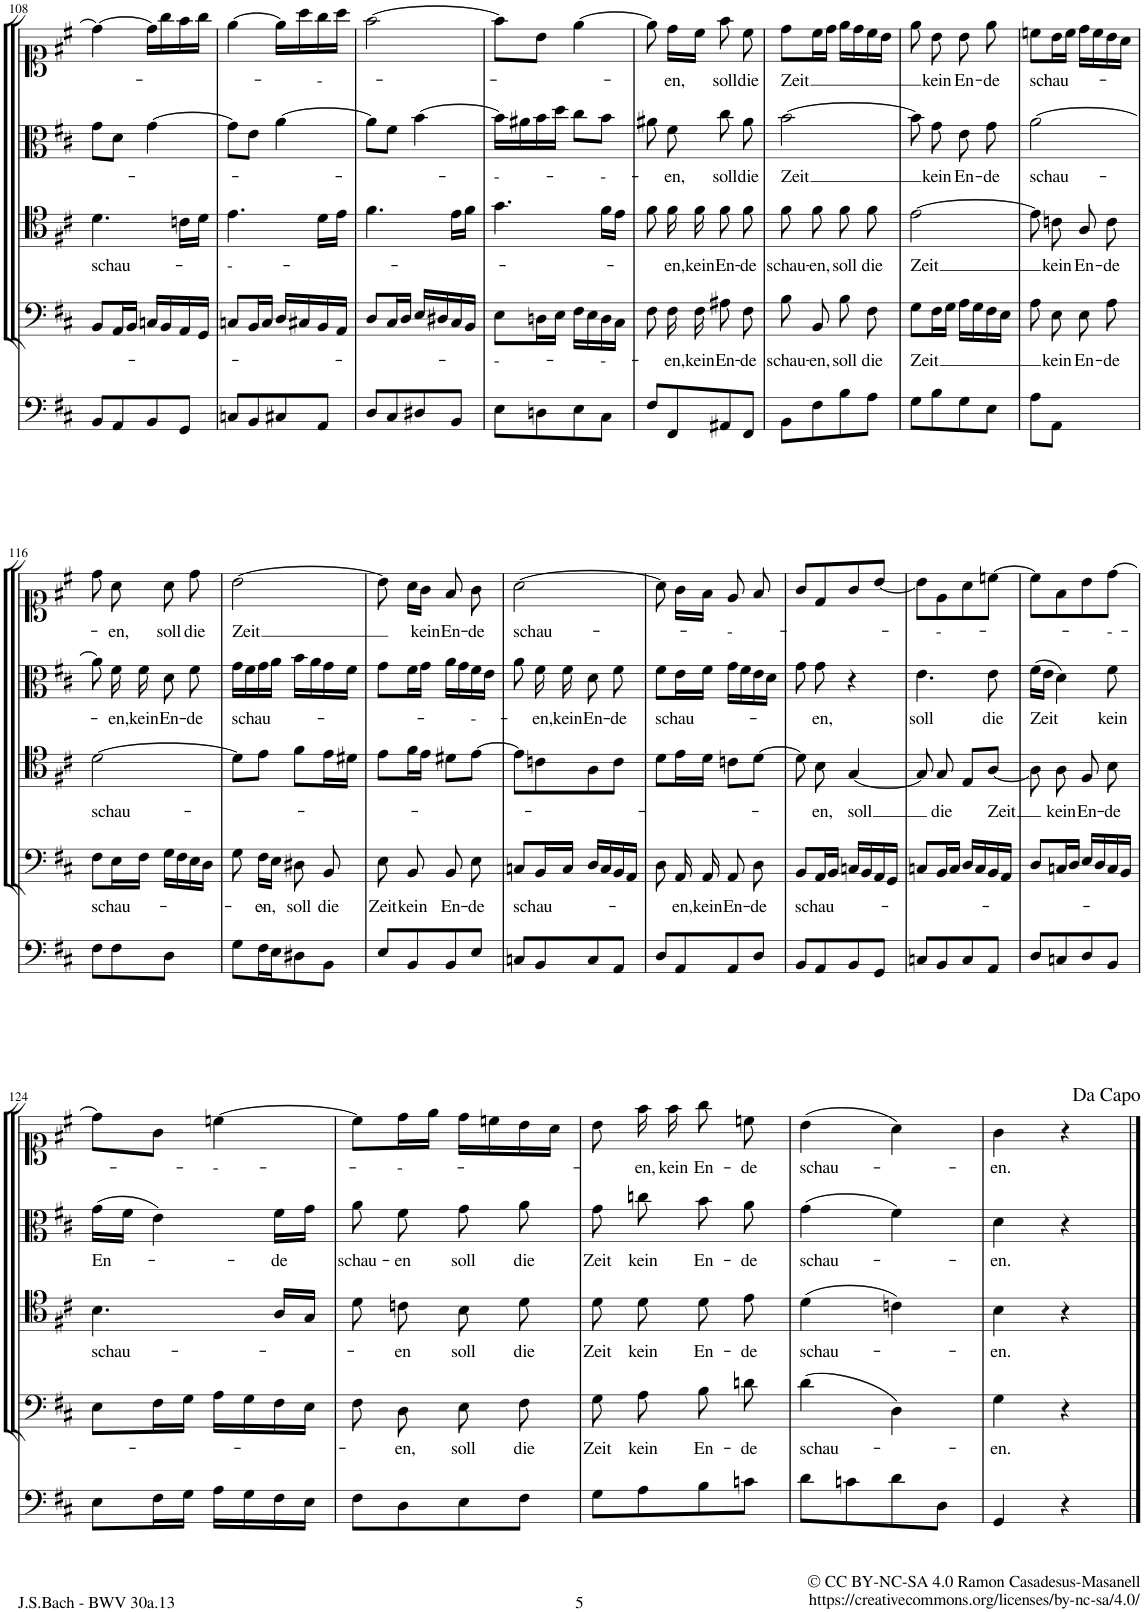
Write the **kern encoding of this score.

**kern	**kern	**text	**kern	**text	**kern	**text	**kern	**text
*part5	*part4	*part4	*part3	*part3	*part2	*part2	*part1	*part1
*staff5	*staff4	*staff4	*staff3	*staff3	*staff2	*staff2	*staff1	*staff1
*I"Continuo	*I"Basso	*	*I"Tenore	*	*I"Alto	*	*I"Soprano	*
!!LO:PB:g=z
*clefF4	*clefF4	*	*clefC4	*	*clefC3	*	*clefC1	*
*k[f#c#]	*k[f#c#]	*	*k[f#c#]	*	*k[f#c#]	*	*k[f#c#]	*
*M2/4	*M2/4	*	*M2/4	*	*M2/4	*	*M2/4	*
=108	=108	=108	=108	=108	=108	=108	=108	=108
!	!	!	!	!LO:LY:b	!	!	!	!
8BB/L	8BB/L	.	4.d\	schau-	8g\L	.	4dd\_	.
8AA/	16AA/L	.	.	.	8d\J	.	.	.
.	16BB/JJ	.	.	.	.	.	.	.
8BB/	16Cn/LL	.	.	.	[>4g\	.	16dd\LL]	.
.	16BB/	.	.	.	.	.	16gg\	.
8GG/J	16AA/	.	16cn\LL	.	.	.	16ff#\	.
.	16GG/JJ	.	16d\JJ	.	.	.	16gg\JJ	.
=109	=109	=109	=109	=109	=109	=109	=109	=109
!	!	!	!	!LO:LY:b	!	!	!	!
8Cn/L	8Cn/L	.	4.e\	---	8g\L]	.	[>4ee\	.
8BB/	16BB/L	.	.	.	8e\J	.	.	.
.	16C/JJ	.	.	.	.	.	.	.
8C#X/	16D/LL	.	.	.	[>4a\	.	16ee\LL]	.
.	16C#X/	.	.	.	.	.	16aa\	.
!	!	!	!	!	!	!	!	!LO:LY:b
8AA/J	16BB/	.	16d\LL	.	.	.	16gg\	---
.	16AA/JJ	.	16e\JJ	.	.	.	16aa\JJ	.
=110	=110	=110	=110	=110	=110	=110	=110	=110
8D/L	8D/L	.	4.f#\	.	8a\L]	.	[>2ff#\	.
8C#/	16C#/L	.	.	.	8f#\J	.	.	.
.	16D/JJ	.	.	.	.	.	.	.
8D#X/	16E/LL	.	.	.	[>4b\	.	.	.
.	16D#X/	.	.	.	.	.	.	.
8BB/J	16C#/	.	16e\LL	.	.	.	.	.
.	16BB/JJ	.	16f#\JJ	.	.	.	.	.
=111	=111	=111	=111	=111	=111	=111	=111	=111
!	!	!LO:LY:b	!	!	!	!LO:LY:b	!	!
8E\L	8E\L	---	4.g\	.	16b\LL]	---	8ff#\L]	.
.	.	.	.	.	16a#X\	.	.	.
8Dn\	16Dn\L	.	.	.	16b\	.	8b\J	.
.	16E\JJ	.	.	.	16dd\JJ	.	.	.
8E\	16F#\LL	.	.	.	8cc#\L	.	[>4ee\	.
.	16E\	.	.	.	.	.	.	.
!	!	!LO:LY:b	!	!	!	!LO:LY:b	!	!
8C#\J	16D\	---	16f#\LL	.	8b\J	---	.	.
.	16C#\JJ	.	16e\JJ	.	.	.	.	.
=112	=112	=112	=112	=112	=112	=112	=112	=112
8F#/L	8F#\	.	8f#\	.	8a#X\	.	8ee\]	.
!	!	!LO:LY:b	!	!LO:LY:b	!	!LO:LY:b	!	!LO:LY:b
8FF#/	16F#\	-en,	16f#\	-en,	8f#\	-en,	16dd\LL	-en,
!	!	!LO:LY:b	!	!LO:LY:b	!	!	!	!
.	16F#\	kein	16f#\	kein	.	.	16cc#\JJ	.
!	!	!LO:LY:b	!	!LO:LY:b	!	!LO:LY:b	!	!LO:LY:b
8AA#X/	8A#X\	En-	8f#\	En-	8cc#\	soll	8ff#\	soll
!	!	!LO:LY:b	!	!LO:LY:b	!	!LO:LY:b	!	!LO:LY:b
8FF#/J	8F#\	-de	8f#\	-de	8a#\	die	8cc#\	die
=113	=113	=113	=113	=113	=113	=113	=113	=113
!	!	!LO:LY:b	!	!LO:LY:b	!	!LO:LY:b	!	!LO:LY:b
8BB\L	8B\	schau-	8f#\	schau-	[2b\	Zeit	8dd\L	Zeit
!	!	!LO:LY:b	!	!LO:LY:b	!	!	!	!
8F#\	8BB/	-en,	8f#\	-en,	.	.	16cc#\L	.
.	.	.	.	.	.	.	16dd\JJ	.
!	!	!LO:LY:b	!	!LO:LY:b	!	!	!	!
8B\	8B\	soll	8f#\	soll	.	.	16ee\LL	.
.	.	.	.	.	.	.	16dd\	.
!	!	!LO:LY:b	!	!LO:LY:b	!	!	!	!
8A\J	8F#\	die	8f#\	die	.	.	16cc#\	.
.	.	.	.	.	.	.	16b\JJ	.
=114	=114	=114	=114	=114	=114	=114	=114	=114
!	!	!LO:LY:b	!	!LO:LY:b	!	!	!	!
8G\L	8G\L	Zeit	[>2e\	Zeit	8b\]	.	8ee\	.
!	!	!	!	!	!	!LO:LY:b	!	!LO:LY:b
8B\	16F#\L	.	.	.	8g\	kein	8b\	kein
.	16G\JJ	.	.	.	.	.	.	.
!	!	!	!	!	!	!LO:LY:b	!	!LO:LY:b
8G\	16A\LL	.	.	.	8e\	En-	8b\	En-
.	16G\	.	.	.	.	.	.	.
!	!	!	!	!	!	!LO:LY:b	!	!LO:LY:b
8E\J	16F#\	.	.	.	8g\	-de	8ee\	-de
.	16E\JJ	.	.	.	.	.	.	.
=115	=115	=115	=115	=115	=115	=115	=115	=115
!	!	!	!	!	!	!LO:LY:b	!	!LO:LY:b
8A\L	8A\	.	8e\]	.	[>2a\	schau-	8ccn\L	schau-
!	!	!LO:LY:b	!	!LO:LY:b	!	!	!	!
8AA\J	8E\	kein	8cn\	kein	.	.	16b\L	.
.	.	.	.	.	.	.	16cc\JJ	.
!	!	!LO:LY:b	!	!LO:LY:b	!	!	!	!
4ryy	8E\	En-	8A/	En-	.	.	16dd\LL	.
.	.	.	.	.	.	.	16cc\	.
!	!	!LO:LY:b	!	!LO:LY:b	!	!	!	!
.	8A\	-de	8c\	-de	.	.	16b\	.
.	.	.	.	.	.	.	16a\JJ	.
!!LO:LB:g=z
=116	=116	=116	=116	=116	=116	=116	=116	=116
!	!	!LO:LY:b	!	!LO:LY:b	!	!	!	!
8F#\L	8F#\L	schau-	[>2d\	schau-	8a\]	.	8dd\	.
!	!	!	!	!	!	!LO:LY:b	!	!LO:LY:b
8F#\	16E\L	.	.	.	16f#\	-en,	8a\	-en,
!	!	!	!	!	!	!LO:LY:b	!	!
.	16F#\JJ	.	.	.	16f#\	kein	.	.
!	!	!	!	!	!	!LO:LY:b	!	!LO:LY:b
8D\J	16G\LL	.	.	.	8d\	En-	8a\	soll
.	16F#\	.	.	.	.	.	.	.
!	!	!	!	!	!	!LO:LY:b	!	!LO:LY:b
8ryy	16E\	.	.	.	8f#\	-de	8dd\	die
.	16D\JJ	.	.	.	.	.	.	.
=117	=117	=117	=117	=117	=117	=117	=117	=117
!	!	!	!	!	!	!LO:LY:b	!	!LO:LY:b
8G\L	8G\	.	8d\L]	.	16g\LL	schau-	[>2b\	Zeit
.	.	.	.	.	16f#\	.	.	.
!	!	!LO:LY:b	!	!	!	!	!	!
16F#\L	16F#\LL	-en,	8e\J	.	16g\	.	.	.
16E\J	16E\JJ	.	.	.	16a\JJ	.	.	.
!	!	!LO:LY:b	!	!	!	!	!	!
8D#X\	8D#X\	soll	8f#\L	.	16b\LL	.	.	.
.	.	.	.	.	16a\	.	.	.
!	!	!LO:LY:b	!	!	!	!	!	!
8BB\J	8BB/	die	16e\L	.	16g\	.	.	.
.	.	.	16d#X\JJ	.	16f#\JJ	.	.	.
=118	=118	=118	=118	=118	=118	=118	=118	=118
!	!	!LO:LY:b	!	!	!	!	!	!
8E/L	8E\	Zeit	8e\L	.	8g\L	.	8b\]	.
!	!	!LO:LY:b	!	!	!	!	!	!
8BB/	8BB/	kein	16f#\L	.	16f#\L	.	16a\LL	.
!	!	!	!	!	!	!	!	!LO:LY:b
.	.	.	16e\JJ	.	16g\JJ	.	16g\JJ	kein
!	!	!LO:LY:b	!	!	!	!	!	!LO:LY:b
8BB/	8BB/	En-	8d#X\L	.	16a\LL	.	8f#/	En-
.	.	.	.	.	16g\	.	.	.
!	!	!LO:LY:b	!	!	!	!LO:LY:b	!	!LO:LY:b
8E/J	8E\	-de	[>8e\J	.	16f#\	---	8g\	-de
.	.	.	.	.	16e\JJ	.	.	.
=119	=119	=119	=119	=119	=119	=119	=119	=119
!	!	!LO:LY:b	!	!	!	!	!	!LO:LY:b
8Cn/L	8Cn/L	schau-	8e\L]	.	8a\	.	[>2a\	schau-
!	!	!	!	!	!	!LO:LY:b	!	!
8BB/	16BB/L	.	8cn\	.	16f#\	-en,	.	.
!	!	!	!	!	!	!LO:LY:b	!	!
.	16C/JJ	.	.	.	16f#\	kein	.	.
!	!	!	!	!	!	!LO:LY:b	!	!
8C/	16D/LL	.	8A\	.	8d\	En-	.	.
.	16C/	.	.	.	.	.	.	.
!	!	!	!	!	!	!LO:LY:b	!	!
8AA/J	16BB/	.	8c\J	.	8f#\	-de	.	.
.	16AA/JJ	.	.	.	.	.	.	.
=120	=120	=120	=120	=120	=120	=120	=120	=120
!	!	!	!	!	!	!LO:LY:b	!	!
8D/L	8D\	.	8d\L	.	8f#\L	schau-	8a\]	.
!	!	!LO:LY:b	!	!	!	!	!	!
8AA/	16AA/	-en,	16e\L	.	16e\L	.	16g\LL	.
!	!	!LO:LY:b	!	!	!	!	!	!
.	16AA/	kein	16d\JJ	.	16f#\JJ	.	16f#\JJ	.
!	!	!LO:LY:b	!	!	!	!	!	!LO:LY:b
8AA/	8AA/	En-	8cn\L	.	16g\LL	.	8e/	---
.	.	.	.	.	16f#\	.	.	.
!	!	!LO:LY:b	!	!	!	!	!	!
8D/J	8D\	-de	[>8d\J	.	16e\	.	8f#/	.
.	.	.	.	.	16d\JJ	.	.	.
=121	=121	=121	=121	=121	=121	=121	=121	=121
!	!	!LO:LY:b	!	!	!	!	!	!
8BB/L	8BB/L	schau-	8d\]	.	8g\	.	8g/L	.
!	!	!	!	!LO:LY:b	!	!LO:LY:b	!	!
8AA/	16AA/L	.	8B\	-en,	8g\	-en,	8d/	.
.	16BB/JJ	.	.	.	.	.	.	.
!	!	!	!	!LO:LY:b	!	!	!	!
8BB/	16Cn/LL	.	[<4G/	soll	4r	.	8g/	.
.	16BB/	.	.	.	.	.	.	.
8GG/J	16AA/	.	.	.	.	.	[<8b/J	.
.	16GG/JJ	.	.	.	.	.	.	.
=122	=122	=122	=122	=122	=122	=122	=122	=122
!	!	!	!	!	!	!LO:LY:b	!	!
8Cn/L	8Cn/L	.	8G/]	.	4.e\	soll	8b\L]	.
!	!	!	!	!LO:LY:b	!	!	!	!LO:LY:b
8BB/	16BB/L	.	8G/	die	.	.	8e\	---
.	16C/JJ	.	.	.	.	.	.	.
8C/	16D/LL	.	8E/L	.	.	.	8a\	.
.	16C/	.	.	.	.	.	.	.
!	!	!	!	!LO:LY:b	!	!LO:LY:b	!	!
8AA/J	16BB/	.	[<8A/J	-Zeit	8e\	die	[>8ccn\J	.
.	16AA/JJ	.	.	.	.	.	.	.
=123	=123	=123	=123	=123	=123	=123	=123	=123
!	!	!	!	!	!	!LO:LY:b	!	!
8D/L	8D/L	.	8A\]	.	(16f#\LL	Zeit	8cc\L]	.
.	.	.	.	.	16e\JJ	.	.	.
!	!	!	!	!LO:LY:b	!	!	!	!
8Cn/	16Cn/L	.	8A\	-kein	4d\)	.	8f#\	.
.	16D/JJ	.	.	.	.	.	.	.
!	!	!	!	!LO:LY:b	!	!	!	!
8D/	16E/LL	.	8F#/	En-	.	.	8b\	.
.	16D/	.	.	.	.	.	.	.
!	!	!	!	!LO:LY:b	!	!LO:LY:b	!	!LO:LY:b
8BB/J	16C/	.	8B\	-de	8f#\	-kein	[>8dd\J	---
.	16BB/JJ	.	.	.	.	.	.	.
!!LO:LB:g=z
=124	=124	=124	=124	=124	=124	=124	=124	=124
!	!	!	!	!LO:LY:b	!	!LO:LY:b	!	!
8E\L	8E\L	.	4.B\	schau-	(16g\LL	En-	8dd\L]	.
.	.	.	.	.	16f#\JJ	.	.	.
16F#\L	16F#\L	.	.	.	4e\)	.	8g\J	.
16G\JJ	16G\JJ	.	.	.	.	.	.	.
!	!	!	!	!	!	!	!	!LO:LY:b
16A\LL	16A\LL	.	.	.	.	.	[4ccn\	---
16G\	16G\	.	.	.	.	.	.	.
!	!	!	!	!	!	!LO:LY:b	!	!
16F#\	16F#\	.	16A/LL	.	16f#\LL	-de	.	.
16E\JJ	16E\JJ	.	16G/JJ	.	16g\JJ	.	.	.
=125	=125	=125	=125	=125	=125	=125	=125	=125
!	!	!	!	!	!	!LO:LY:b	!	!
8F#\L	8F#\	.	8d\	.	8a\	schau-	8cc\L]	.
!	!	!LO:LY:b	!	!LO:LY:b	!	!LO:LY:b	!	!LO:LY:b
8D\	8D\	-en,	8cn\	-en	8f#\	-en	16dd\L	---
.	.	.	.	.	.	.	16ee\JJ	.
!	!	!LO:LY:b	!	!LO:LY:b	!	!LO:LY:b	!	!
8E\	8E\	soll	8B\	soll	8g\	soll	16dd\LL	.
.	.	.	.	.	.	.	16ccn\	.
!	!	!LO:LY:b	!	!LO:LY:b	!	!LO:LY:b	!	!
8F#\J	8F#\	die	8d\	die	8a\	die	16b\	.
.	.	.	.	.	.	.	16a\JJ	.
=126	=126	=126	=126	=126	=126	=126	=126	=126
!	!	!LO:LY:b	!	!LO:LY:b	!	!LO:LY:b	!	!
8G\L	8G\	Zeit	8d\	Zeit	8g\	Zeit	8b\	.
!	!	!LO:LY:b	!	!LO:LY:b	!	!LO:LY:b	!	!LO:LY:b
8A\	8A\	kein	8d\	kein	8ccn\	kein	16ff#\	-en,
!	!	!	!	!	!	!	!	!LO:LY:b
.	.	.	.	.	.	.	16ff#\	kein
!	!	!LO:LY:b	!	!LO:LY:b	!	!LO:LY:b	!	!LO:LY:b
8B\	8B\	En-	8d\	En-	8b\	En-	8gg\	En-
!	!	!LO:LY:b	!	!LO:LY:b	!	!LO:LY:b	!	!LO:LY:b
8cn\J	8dn\	-de	8e\	-de	8a\	-de	8ccn\	-de
=127	=127	=127	=127	=127	=127	=127	=127	=127
!	!	!LO:LY:b	!	!LO:LY:b	!	!LO:LY:b	!	!LO:LY:b
8d\L	(4d\	schau-	(4d\	schau-	(4g\	schau-	(4b\	schau-
8cn\	.	.	.	.	.	.	.	.
8d\	4D\)	.	4cn\)	.	4f#\)	.	4a\)	.
8D\J	.	.	.	.	.	.	.	.
=128	=128	=128	=128	=128	=128	=128	=128	=128
!	!	!LO:LY:b	!	!LO:LY:b	!	!LO:LY:b	!	!LO:LY:b
4GG/	4G\	-en.	4B\	-en.	4d\	-en.	4g\	-en.
4r	4r	.	4r	.	4r	.	4r	.
==	==	==	==	==	==	==	==	==
*-	*-	*-	*-	*-	*-	*-	*-	*-
